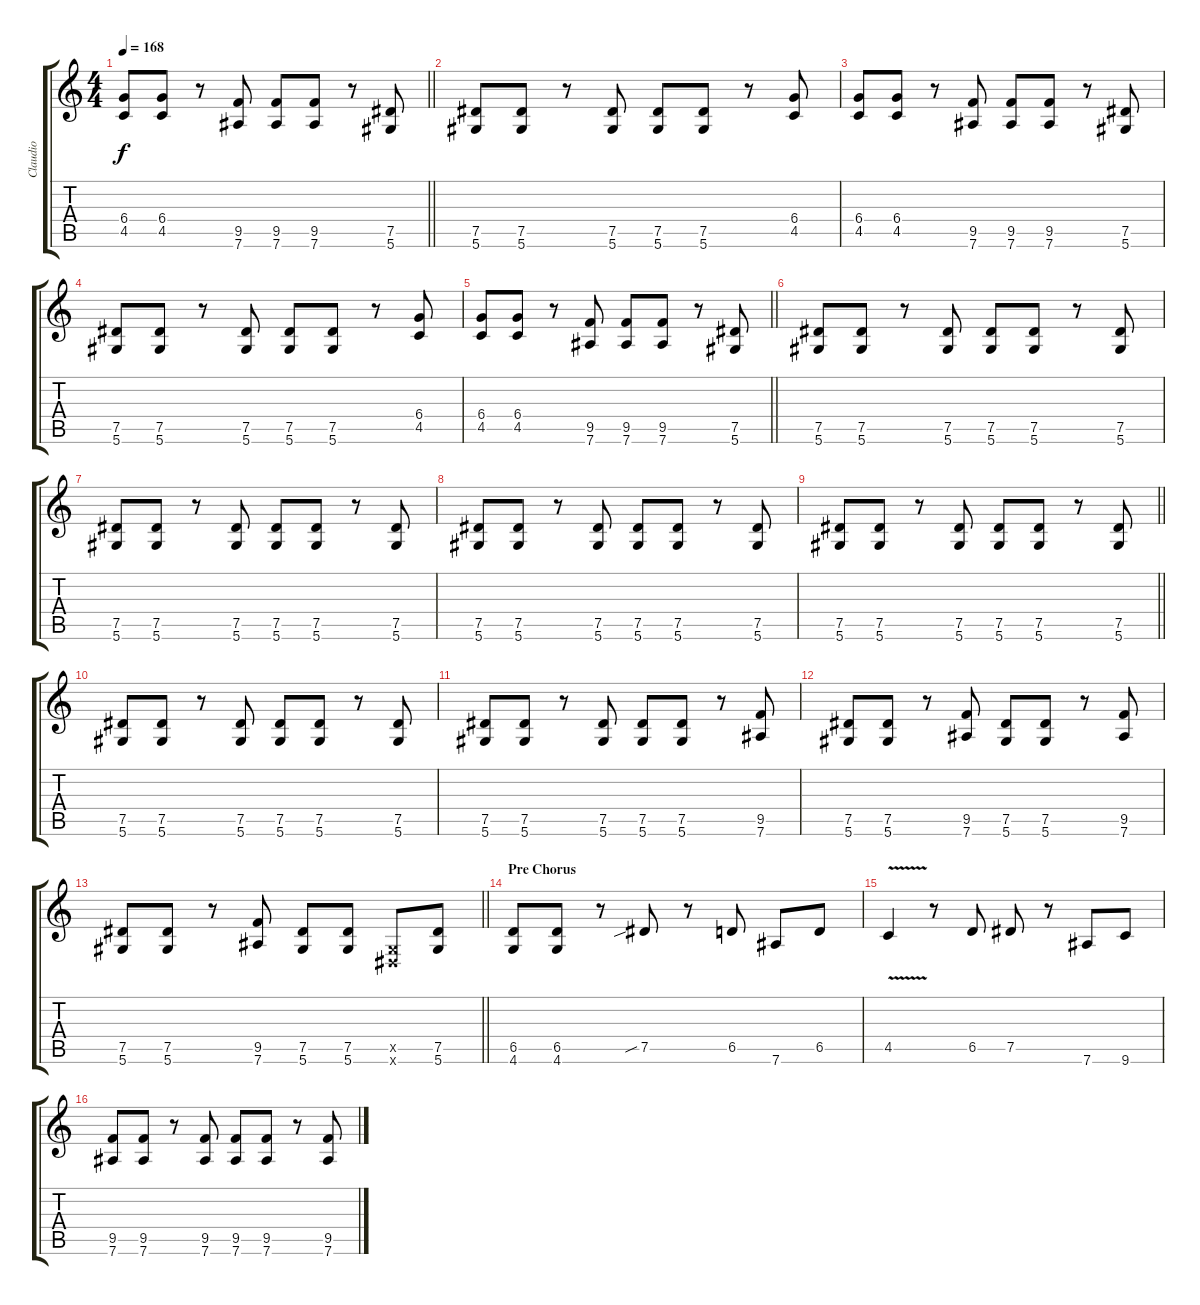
\track ("Claudio" "Claudio") {instrument overdrivenguitar}
\staff {score tabs}
\tuning (Eb4 Bb3 Gb3 Db3 Ab2 Eb2) {hide}
\ts (4 4)
\tempo 168
\clef g2
\barLineRight lightlight
\ks c
(6.4 4.5).8{dy f} (6.4 4.5).8 r.8 (9.5 7.6).8 (9.5 7.6).8 (9.5 7.6).8 r.8 (7.5 5.6).8 |
(7.5 5.6).8 (7.5 5.6).8 r.8 (7.5 5.6).8 (7.5 5.6).8 (7.5 5.6).8 r.8 (6.4 4.5).8 |
(6.4 4.5).8 (6.4 4.5).8 r.8 (9.5 7.6).8 (9.5 7.6).8 (9.5 7.6).8 r.8 (7.5 5.6).8 |
(7.5 5.6).8 (7.5 5.6).8 r.8 (7.5 5.6).8 (7.5 5.6).8 (7.5 5.6).8 r.8 (6.4 4.5).8 |
\barLineRight lightlight
(6.4 4.5).8 (6.4 4.5).8 r.8 (9.5 7.6).8 (9.5 7.6).8 (9.5 7.6).8 r.8 (7.5 5.6).8 |
(7.5 5.6).8 (7.5 5.6).8 r.8 (7.5 5.6).8 (7.5 5.6).8 (7.5 5.6).8 r.8 (7.5 5.6).8 |
(7.5 5.6).8 (7.5 5.6).8 r.8 (7.5 5.6).8 (7.5 5.6).8 (7.5 5.6).8 r.8 (7.5 5.6).8 |
(7.5 5.6).8 (7.5 5.6).8 r.8 (7.5 5.6).8 (7.5 5.6).8 (7.5 5.6).8 r.8 (7.5 5.6).8 |
\barLineRight lightlight
(7.5 5.6).8 (7.5 5.6).8 r.8 (7.5 5.6).8 (7.5 5.6).8 (7.5 5.6).8 r.8 (7.5 5.6).8 |
(7.5 5.6).8 (7.5 5.6).8 r.8 (7.5 5.6).8 (7.5 5.6).8 (7.5 5.6).8 r.8 (7.5 5.6).8 |
(7.5 5.6).8 (7.5 5.6).8 r.8 (7.5 5.6).8 (7.5 5.6).8 (7.5 5.6).8 r.8 (9.5 7.6).8 |
(7.5 5.6).8 (7.5 5.6).8 r.8 (9.5 7.6).8 (7.5 5.6).8 (7.5 5.6).8 r.8 (9.5 7.6).8 |
\barLineRight lightlight
(7.5 5.6).8 (7.5 5.6).8 r.8 (9.5 7.6).8 (7.5 5.6).8 (7.5 5.6).8 (0.5{x} 0.6{x}).8 (7.5 5.6).8 |
\section ("" "Pre Chorus")
(6.5 4.6).8 (6.5 4.6).8 r.8 7.5{sib}.8 r.8 6.5.8 7.6.8 6.5.8 |
4.5{v}.4 r.8 6.5.8 7.5.8 r.8 7.6.8 9.6.8 |
(9.5 7.6).8 (9.5 7.6).8 r.8 (9.5 7.6).8 (9.5 7.6).8 (9.5 7.6).8 r.8 (9.5 7.6).8
